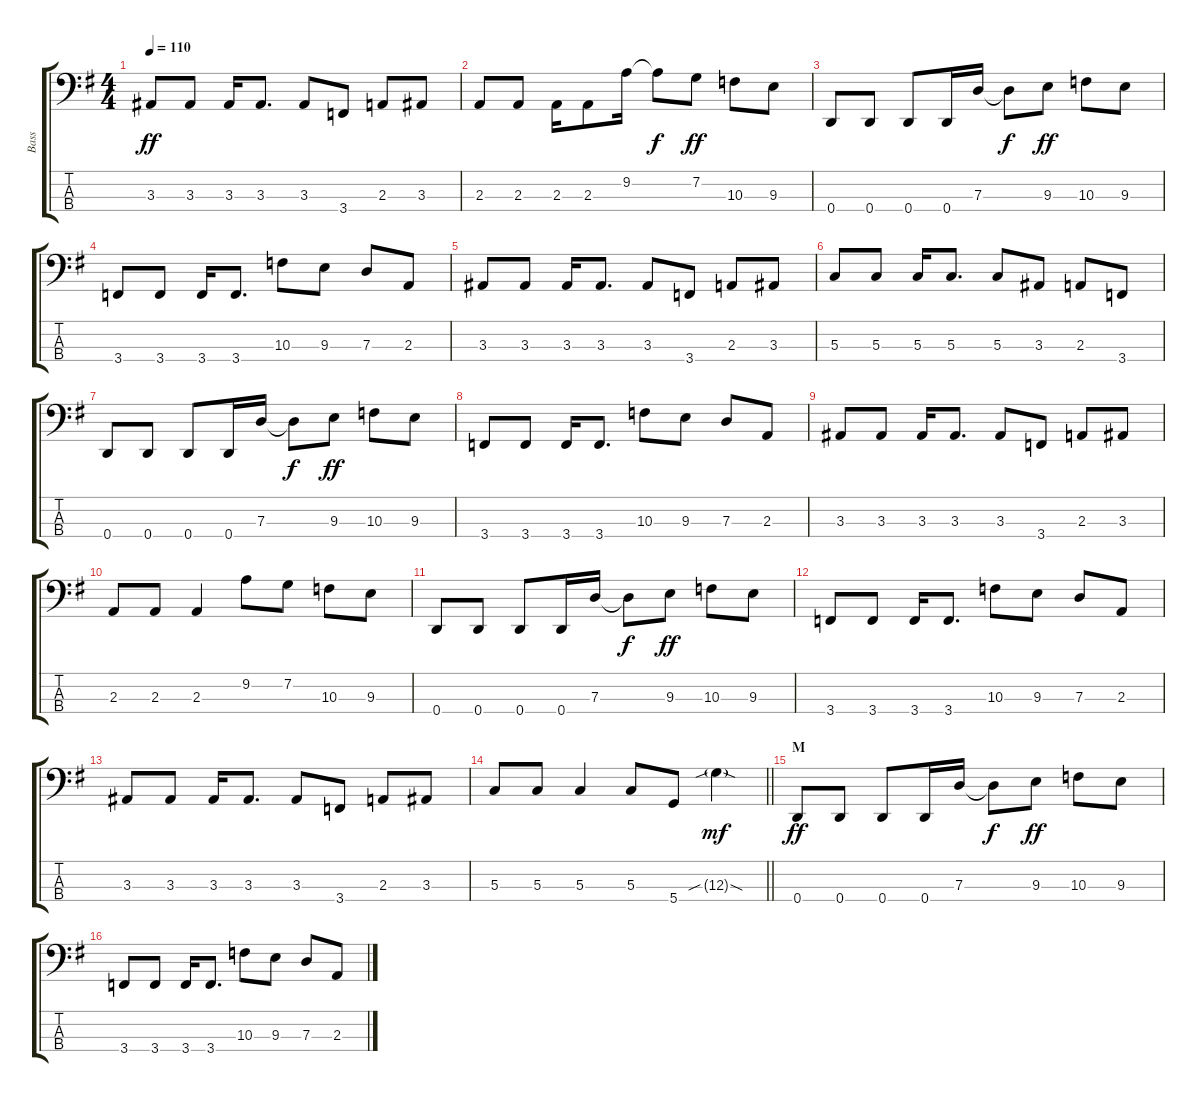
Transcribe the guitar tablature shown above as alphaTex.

\track ("Bass" "Bass") {instrument electricbasspick}
\staff {score tabs}
\tuning (F2 C2 G1 D1) {hide}
\ts (4 4)
\tempo 110
\clef f4
\ks g
3.3.8{dy ff} 3.3.8 3.3.16 3.3.8{d} 3.3.8 3.4.8 2.3.8 3.3.8 |
2.3.8 2.3.8 2.3.16 2.3.8 9.2.16 9.2{t}.8{dy f} 7.2.8{dy ff} 10.3.8 9.3.8 |
0.4.8 0.4.8 0.4.8 0.4.16 7.3.16 7.3{t}.8{dy f} 9.3.8{dy ff} 10.3.8 9.3.8 |
3.4.8 3.4.8 3.4.16 3.4.8{d} 10.3.8 9.3.8 7.3.8 2.3.8 |
3.3.8 3.3.8 3.3.16 3.3.8{d} 3.3.8 3.4.8 2.3.8 3.3.8 |
5.3.8 5.3.8 5.3.16 5.3.8{d} 5.3.8 3.3.8 2.3.8 3.4.8 |
0.4.8 0.4.8 0.4.8 0.4.16 7.3.16 7.3{t}.8{dy f} 9.3.8{dy ff} 10.3.8 9.3.8 |
3.4.8 3.4.8 3.4.16 3.4.8{d} 10.3.8 9.3.8 7.3.8 2.3.8 |
3.3.8 3.3.8 3.3.16 3.3.8{d} 3.3.8 3.4.8 2.3.8 3.3.8 |
2.3.8 2.3.8 2.3.4 9.2.8 7.2.8 10.3.8 9.3.8 |
0.4.8 0.4.8 0.4.8 0.4.16 7.3.16 7.3{t}.8{dy f} 9.3.8{dy ff} 10.3.8 9.3.8 |
3.4.8 3.4.8 3.4.16 3.4.8{d} 10.3.8 9.3.8 7.3.8 2.3.8 |
3.3.8 3.3.8 3.3.16 3.3.8{d} 3.3.8 3.4.8 2.3.8 3.3.8 |
\barLineRight lightlight
5.3.8 5.3.8 5.3.4 5.3.8 5.4.8 12.3{sib sod g}.4{dy mf} |
\section ("" "M")
0.4.8{dy ff} 0.4.8 0.4.8 0.4.16 7.3.16 7.3{t}.8{dy f} 9.3.8{dy ff} 10.3.8 9.3.8 |
3.4.8 3.4.8 3.4.16 3.4.8{d} 10.3.8 9.3.8 7.3.8 2.3.8
